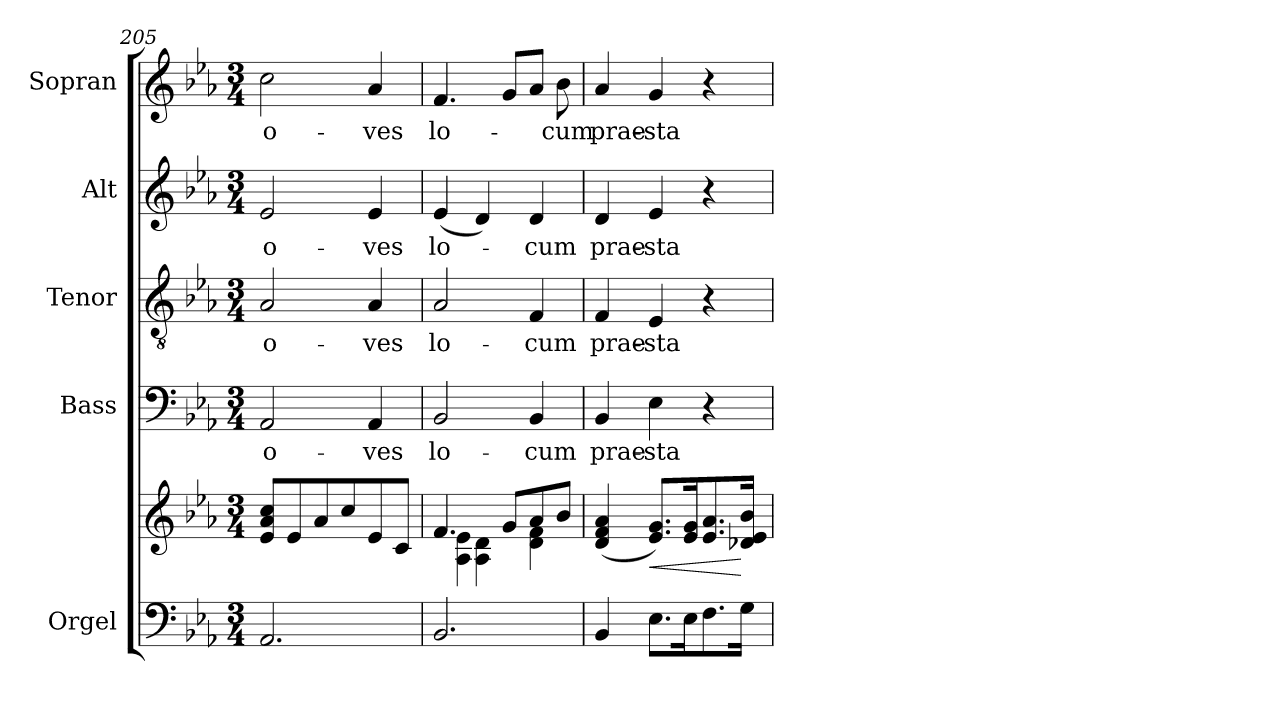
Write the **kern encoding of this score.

**kern	**kern	**dynam	**kern	**text	**kern	**text	**kern	**text	**kern	**text
*part5	*part5	*part5	*part4	*part4	*part3	*part3	*part2	*part2	*part1	*part1
*staff6	*staff5	*staff5/6	*staff4	*staff4	*staff3	*staff3	*staff2	*staff2	*staff1	*staff1
*I"Orgel	*	*	*I"Bass	*	*I"Tenor	*	*I"Alt	*	*I"Sopran	*
*I'Org.	*	*	*I'B.	*	*I'T.	*	*I'A.	*	*I'S.	*
*clefF4	*clefG2	*	*clefF4	*	*clefGv2	*	*clefG2	*	*clefG2	*
*k[b-e-a-]	*k[b-e-a-]	*	*k[b-e-a-]	*	*k[b-e-a-]	*	*k[b-e-a-]	*	*k[b-e-a-]	*
*E-:	*E-:	*	*E-:	*	*E-:	*	*E-:	*	*E-:	*
*M3/4	*M3/4	*	*M3/4	*	*M3/4	*	*M3/4	*	*M3/4	*
=205	=205	=205	=205	=205	=205	=205	=205	=205	=205	=205
!	!	!	!	!LO:LY:b	!	!LO:LY:b	!	!LO:LY:b	!	!LO:LY:b
2.AA-/	8e-/ 8a-/ 8cc/L	.	2AA-/	o-	2A-/	o-	2e-/	o-	2cc\	o-
.	8e-/	.	.	.	.	.	.	.	.	.
.	8a-/	.	.	.	.	.	.	.	.	.
.	8cc/	.	.	.	.	.	.	.	.	.
!	!	!	!	!LO:LY:b	!	!LO:LY:b	!	!LO:LY:b	!	!LO:LY:b
.	8e-/	.	4AA-/	-ves	4A-/	-ves	4e-/	-ves	4a-/	-ves
.	8c/J	.	.	.	.	.	.	.	.	.
=206	=206	=206	=206	=206	=206	=206	=206	=206	=206	=206
*	*^	*	*	*	*	*	*	*	*	*
!	!	!	!	!	!LO:LY:b	!	!LO:LY:b	!	!LO:LY:b	!	!LO:LY:b
2.BB-/	4.f/	4A-\ 4e-\	.	2BB-/	lo-	2A-/	lo-	(<4e-/	lo-	4.f/	lo-
.	.	4A-\ 4d\	.	.	.	.	.	4d/)	.	.	.
.	8g/L	.	.	.	.	.	.	.	.	8g/L	.
!	!	!	!	!	!LO:LY:b	!	!LO:LY:b	!	!LO:LY:b	!	!
.	8a-/	4d\ 4f\	.	4BB-/	-cum	4F/	-cum	4d/	-cum	8a-/J	.
!	!	!	!	!	!	!	!	!	!	!	!LO:LY:b
.	8b-/J	.	.	.	.	.	.	.	.	8b-\	-cum
*	*v	*v	*	*	*	*	*	*	*	*	*
!!LO:LB:g=z
=207	=207	=207	=207	=207	=207	=207	=207	=207	=207	=207
!	!	!	!	!LO:LY:b	!	!LO:LY:b	!	!LO:LY:b	!	!LO:LY:b
4BB-/	(<4d/ 4f/ 4a-/	.	4BB-/	prae-	4F/	prae-	4d/	prae-	4a-/	prae-
!	!	!LO:HP:b	!	!LO:LY:b	!	!LO:LY:b	!	!LO:LY:b	!	!LO:LY:b
8.E-\L	8.e-/ 8.g/L)	<	4E-\	-sta	4E-/	-sta	4e-/	-sta	4g/	-sta
16E-\k	16e-/ 16g/k	.	.	.	.	.	.	.	.	.
8.F\	8.e-/ 8.a-/	.	4r	.	4r	.	4r	.	4r	.
16G\Jk	16d-X/ 16e-/ 16b-/Jk	[	.	.	.	.	.	.	.	.
=	=	=	=	=	=	=	=	=	=	=
*-	*-	*-	*-	*-	*-	*-	*-	*-	*-	*-
